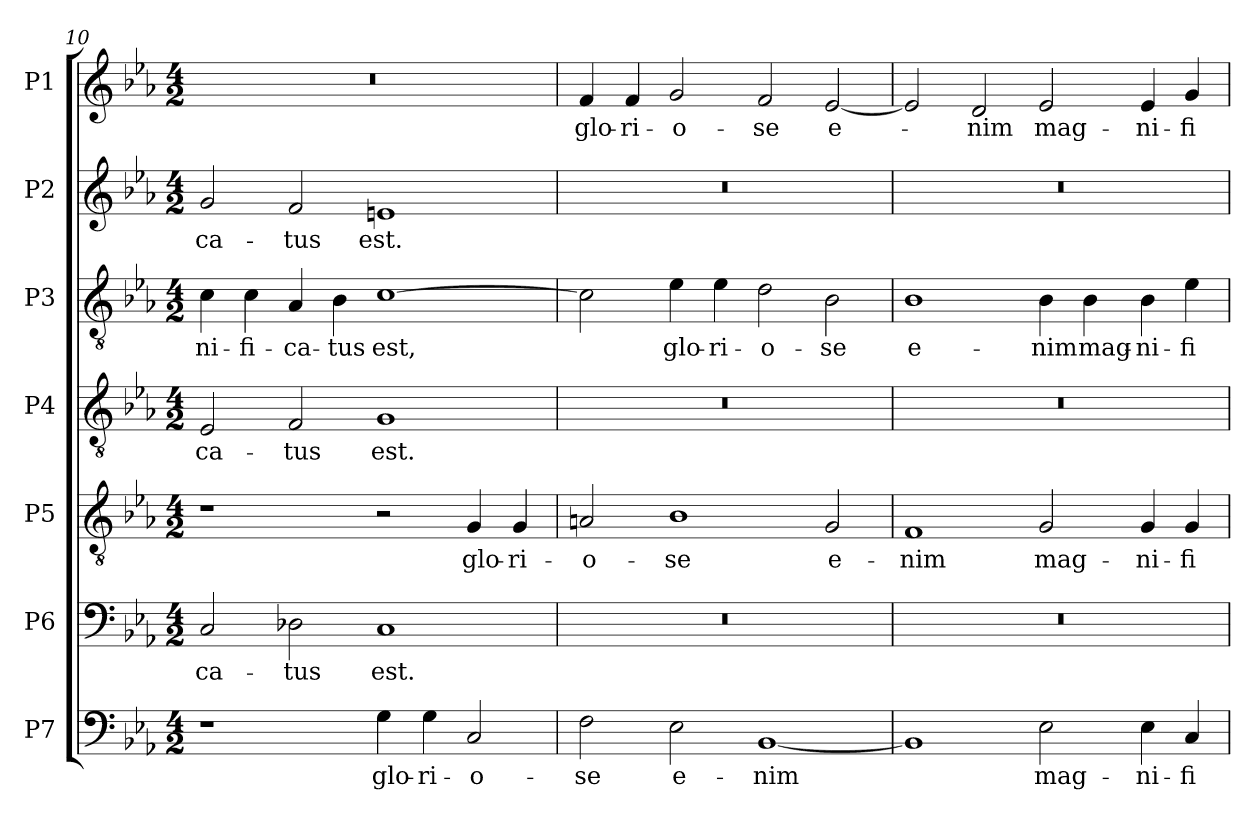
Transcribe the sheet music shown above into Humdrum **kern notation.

**kern	**text	**kern	**text	**kern	**text	**kern	**text	**kern	**text	**kern	**text	**kern	**text
*part7	*part7	*part6	*part6	*part5	*part5	*part4	*part4	*part3	*part3	*part2	*part2	*part1	*part1
*staff7	*staff7	*staff6	*staff6	*staff5	*staff5	*staff4	*staff4	*staff3	*staff3	*staff2	*staff2	*staff1	*staff1
*I"P7	*	*I"P6	*	*I"P5	*	*I"P4	*	*I"P3	*	*I"P2	*	*I"P1	*
*clefF4	*	*clefF4	*	*clefGv2	*	*clefGv2	*	*clefGv2	*	*clefG2	*	*clefG2	*
*k[b-e-a-]	*	*k[b-e-a-]	*	*k[b-e-a-]	*	*k[b-e-a-]	*	*k[b-e-a-]	*	*k[b-e-a-]	*	*k[b-e-a-]	*
*E-:	*	*E-:	*	*E-:	*	*E-:	*	*E-:	*	*E-:	*	*E-:	*
*M4/2	*	*M4/2	*	*M4/2	*	*M4/2	*	*M4/2	*	*M4/2	*	*M4/2	*
=10	=10	=10	=10	=10	=10	=10	=10	=10	=10	=10	=10	=10	=10
!	!	!	!LO:LY:b:color=#000000	!	!	!	!	!	!	!	!	!	!
!	!	!	!	!	!	!	!LO:LY:b:color=#000000	!	!	!	!	!	!
!	!	!	!	!	!	!	!	!	!LO:LY:b:color=#000000	!	!	!	!
!	!	!	!	!	!	!	!	!	!	!	!LO:LY:b:color=#000000	!LO:N:vis=1	!
1r	.	2Ci/	-ca-	1r	.	2E-i/	-ca-	4ci\	-ni-	2gi/	-ca-	0r	.
!	!	!	!	!	!	!	!	!	!LO:LY:b:color=#000000	!	!	!	!
.	.	.	.	.	.	.	.	4ci\	-fi-	.	.	.	.
!	!	!	!LO:LY:b:color=#000000	!	!	!	!	!	!	!	!	!	!
!	!	!	!	!	!	!	!LO:LY:b:color=#000000	!	!	!	!	!	!
!	!	!	!	!	!	!	!	!	!LO:LY:b:color=#000000	!	!	!	!
!	!	!	!	!	!	!	!	!	!	!	!LO:LY:b:color=#000000	!	!
.	.	2D-Xi\	-tus	.	.	2Fi/	-tus	4A-i/	-ca-	2fi/	-tus	.	.
!	!	!	!	!	!	!	!	!	!LO:LY:b:color=#000000	!	!	!	!
.	.	.	.	.	.	.	.	4B-i\	-tus	.	.	.	.
!	!LO:LY:b:color=#000000	!	!	!	!	!	!	!	!	!	!	!	!
!	!	!	!LO:LY:b:color=#000000	!	!	!	!	!	!	!	!	!	!
!	!	!	!	!	!	!	!LO:LY:b:color=#000000	!	!	!	!	!	!
!	!	!	!	!	!	!	!	!	!LO:LY:b:color=#000000	!	!	!	!
!	!	!	!	!	!	!	!	!	!	!	!LO:LY:b:color=#000000	!	!
4Gi\	glo-	1Ci	est.	2r	.	1Gi	est.	[>1ci	est,	1eni	est.	.	.
!	!LO:LY:b:color=#000000	!	!	!	!	!	!	!	!	!	!	!	!
4Gi\	-ri-	.	.	.	.	.	.	.	.	.	.	.	.
!	!LO:LY:b:color=#000000	!	!	!	!	!	!	!	!	!	!	!	!
!	!	!	!	!	!LO:LY:b:color=#000000	!	!	!	!	!	!	!	!
2Ci/	-o-	.	.	4Gi/	glo-	.	.	.	.	.	.	.	.
!	!	!	!	!	!LO:LY:b:color=#000000	!	!	!	!	!	!	!	!
.	.	.	.	4Gi/	-ri-	.	.	.	.	.	.	.	.
=11	=11	=11	=11	=11	=11	=11	=11	=11	=11	=11	=11	=11	=11
!	!LO:LY:b:color=#000000	!LO:N:vis=1	!	!	!	!	!	!	!	!	!	!	!
!	!	!	!	!	!LO:LY:b:color=#000000	!LO:N:vis=1	!	!	!	!LO:N:vis=1	!	!	!
!	!	!	!	!	!	!	!	!	!	!	!	!	!LO:LY:b:color=#000000
2Fi\	-se	0r	.	2Ani/	-o-	0r	.	2ci\]	.	0r	.	4fi/	glo-
!	!	!	!	!	!	!	!	!	!	!	!	!	!LO:LY:b:color=#000000
.	.	.	.	.	.	.	.	.	.	.	.	4fi/	-ri-
!	!LO:LY:b:color=#000000	!	!	!	!	!	!	!	!	!	!	!	!
!	!	!	!	!	!LO:LY:b:color=#000000	!	!	!	!	!	!	!	!
!	!	!	!	!	!	!	!	!	!LO:LY:b:color=#000000	!	!	!	!
!	!	!	!	!	!	!	!	!	!	!	!	!	!LO:LY:b:color=#000000
2E-i\	e-	.	.	1B-i	-se	.	.	4e-i\	glo-	.	.	2gi/	-o-
!	!	!	!	!	!	!	!	!	!LO:LY:b:color=#000000	!	!	!	!
.	.	.	.	.	.	.	.	4e-i\	-ri-	.	.	.	.
!	!LO:LY:b:color=#000000	!	!	!	!	!	!	!	!	!	!	!	!
!	!	!	!	!	!	!	!	!	!LO:LY:b:color=#000000	!	!	!	!
!	!	!	!	!	!	!	!	!	!	!	!	!	!LO:LY:b:color=#000000
[<1BB-i	-nim	.	.	.	.	.	.	2di\	-o-	.	.	2fi/	-se
!	!	!	!	!	!LO:LY:b:color=#000000	!	!	!	!	!	!	!	!
!	!	!	!	!	!	!	!	!	!LO:LY:b:color=#000000	!	!	!	!
!	!	!	!	!	!	!	!	!	!	!	!	!	!LO:LY:b:color=#000000
.	.	.	.	2Gi/	e-	.	.	2B-i\	-se	.	.	[<2e-i/	e-
!!LO:LB:g=z
=12	=12	=12	=12	=12	=12	=12	=12	=12	=12	=12	=12	=12	=12
!	!	!LO:N:vis=1	!	!	!	!	!	!	!	!	!	!	!
!	!	!	!	!	!LO:LY:b:color=#000000	!LO:N:vis=1	!	!	!	!	!	!	!
!	!	!	!	!	!	!	!	!	!LO:LY:b:color=#000000	!LO:N:vis=1	!	!	!
1BB-i]	.	0r	.	1Fi	-nim	0r	.	1B-i	e-	0r	.	2e-i/]	.
!	!	!	!	!	!	!	!	!	!	!	!	!	!LO:LY:b:color=#000000
.	.	.	.	.	.	.	.	.	.	.	.	2di/	-nim
!	!LO:LY:b:color=#000000	!	!	!	!	!	!	!	!	!	!	!	!
!	!	!	!	!	!LO:LY:b:color=#000000	!	!	!	!	!	!	!	!
!	!	!	!	!	!	!	!	!	!LO:LY:b:color=#000000	!	!	!	!
!	!	!	!	!	!	!	!	!	!	!	!	!	!LO:LY:b:color=#000000
2E-i\	mag-	.	.	2Gi/	mag-	.	.	4B-i\	-nim	.	.	2e-i/	mag-
!	!	!	!	!	!	!	!	!	!LO:LY:b:color=#000000	!	!	!	!
.	.	.	.	.	.	.	.	4B-i\	mag-	.	.	.	.
!	!LO:LY:b:color=#000000	!	!	!	!	!	!	!	!	!	!	!	!
!	!	!	!	!	!LO:LY:b:color=#000000	!	!	!	!	!	!	!	!
!	!	!	!	!	!	!	!	!	!LO:LY:b:color=#000000	!	!	!	!
!	!	!	!	!	!	!	!	!	!	!	!	!	!LO:LY:b:color=#000000
4E-i\	-ni-	.	.	4Gi/	-ni-	.	.	4B-i\	-ni-	.	.	4e-i/	-ni-
!	!LO:LY:b:color=#000000	!	!	!	!	!	!	!	!	!	!	!	!
!	!	!	!	!	!LO:LY:b:color=#000000	!	!	!	!	!	!	!	!
!	!	!	!	!	!	!	!	!	!LO:LY:b:color=#000000	!	!	!	!
!	!	!	!	!	!	!	!	!	!	!	!	!	!LO:LY:b:color=#000000
4Ci/	-fi-	.	.	4Gi/	-fi-	.	.	4e-i\	-fi-	.	.	4gi/	-fi-
=	=	=	=	=	=	=	=	=	=	=	=	=	=
*-	*-	*-	*-	*-	*-	*-	*-	*-	*-	*-	*-	*-	*-
